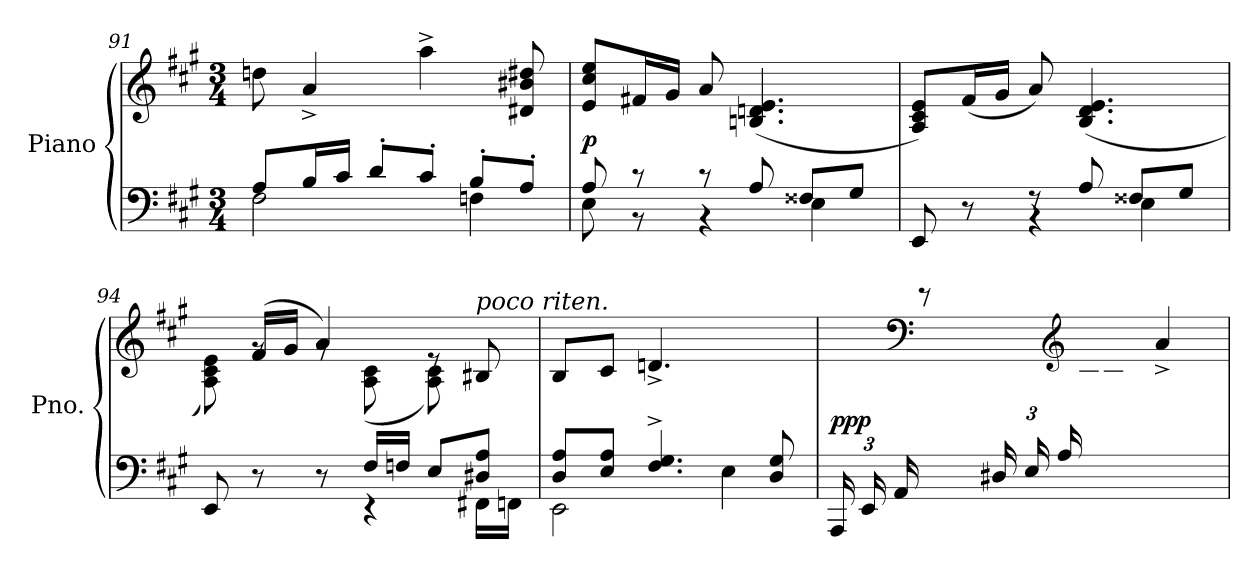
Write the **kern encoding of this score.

**kern	**kern	**dynam
*part1	*part1	*part1
*staff2	*staff1	*staff1/2
*I"Piano	*	*
*I'Pno.	*	*
!!LO:LB:g=z
*clefF4	*clefG2	*
*k[f#c#g#]	*k[f#c#g#]	*
*M3/4	*M3/4	*
=91	=91	=91
*^	*	*
8A/L	2F#\	8ddn\	.
16B/L	.	4a^/	.
16c#/JJ	.	.	.
8d'/L	.	.	.
8c#'/J	.	4aa^\	.
8B'/L	4Fn\	.	.
8A'/J	.	8d#X/ 8b#X/ 8dd#X/	.
=92	=92	=92	=92
!	!	!	!LO:DY:a=2
8A/	8E\	8e/ 8cc#/ 8ee/L	p
8r	8r	16f#X/L	.
.	.	16g#/JJ	.
8r	4r	8a/	.
8A/	.	(<4.Bn/ 4.dn/ 4.e/	.
8F##X/L	4E\	.	.
8G#/J	.	.	.
=93	=93	=93	=93
8EE/	8ryy	8A/ 8c#/ 8e/L)	.
8r	8ryy	(<16f#/L	.
.	.	16g#/JJ	.
8r	4r	8a/)	.
8A/	.	(<4.B/ 4.d/ 4.e/	.
8F##X/L	4E\	.	.
8G#/J	.	.	.
=94	=94	=94	=94
*	*	*^	*
8EE/	8ryy	8rddyy	8A\ 8c#\ 8e\)	.
8r	8ryy	(>16f#/LL	8rg	.
.	.	16g#/JJ	.	.
8r	8ryy	4a/)	8rg	.
16F#/LL	4r	.	(>8A\ 8c#\	.
16Fn/JJ	.	.	.	.
8E/L	.	8re	8A\ 8c#\)	.
!	!	!LO:TX:a:i:t=poco riten.	!	!
8D#X/ 8A/J	16FF#X\LL	8B#X/	8ryy	.
.	16FFn\JJ	.	.	.
*	*	*v	*v	*
!!LO:PB:g=z
=95	=95	=95	=95
8D/ 8A/L	2EE\	8B/L	.
8E/ 8A/J	.	8c#/J	.
4.F#/^ 4.G#/^	.	4.dn^/	.
.	4E\	.	.
8D/ 8G#/	.	8ryy	.
*v	*v	*	*
=96	=96	=96
*Xbrackettup	*	*
*	*^	*
!	!	!	!LO:DY:a=2
(>24AAA/LL	8ryy	8ryy	ppp
24EE/	.	.	.
24AA/	.	.	.
*	*clefF4	*	*
*	*	*Xbrackettup	*
8ryy	8r	24D\	.
.	.	24E\	.
.	.	24A\JJ)	.
(>24D#X/LL	8ryy	8ryy	.
24E/	.	.	.
24A/	.	.	.
*	*clefG2	*	*
8ryy	8ryy	24B#X\	.
.	.	24c#\	.
.	.	24e\JJ)	.
4ryy	4a^/	4ryy	.
*	*v	*v	*
=	=	=
*-	*-	*-
